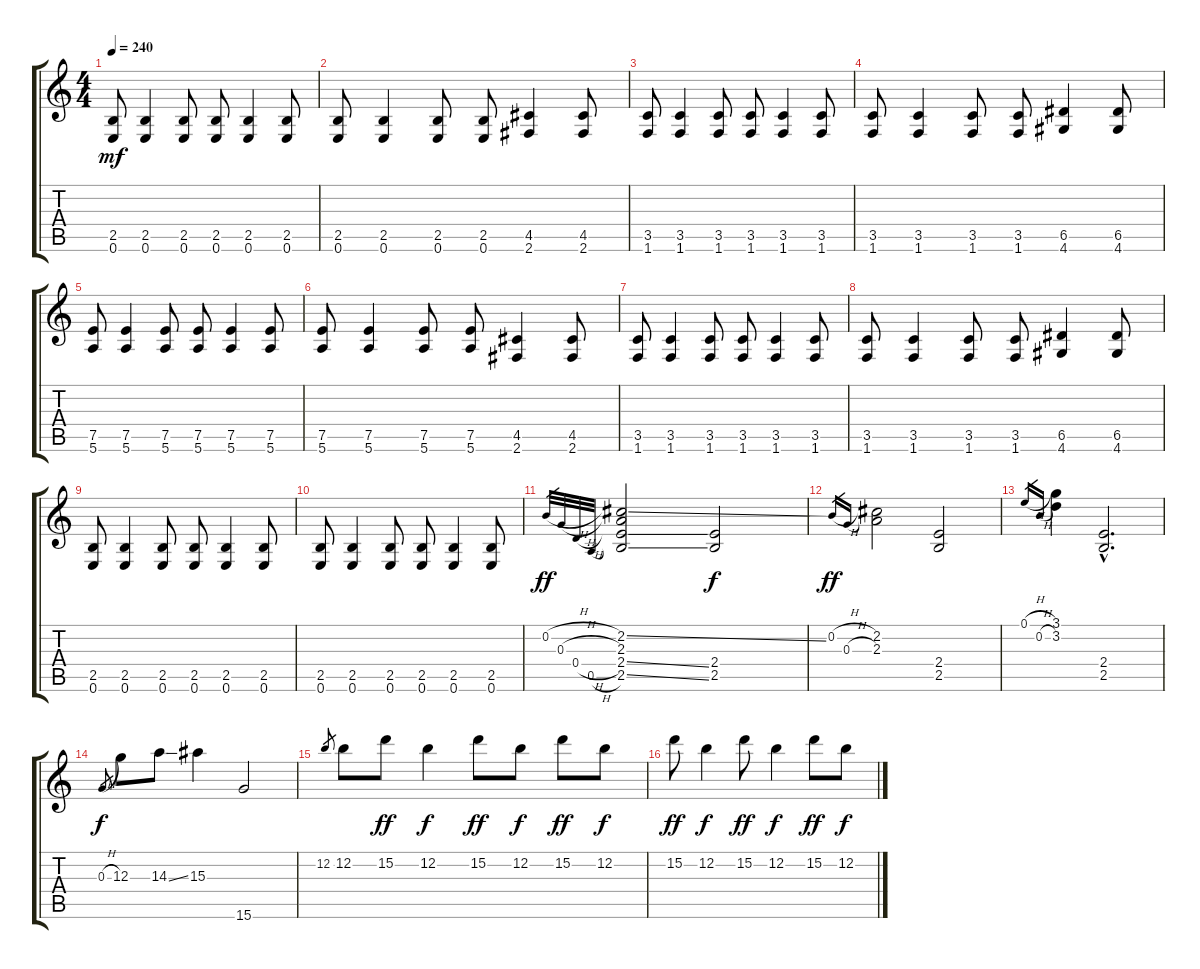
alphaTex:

\track "" {instrument distortionguitar}
\staff {score tabs}
\tuning (E4 B3 G3 D3 A2 E2) {hide}
\ts (4 4)
\tempo 240
\clef g2
\ks c
(2.5 0.6).8{dy mf} (2.5 0.6).4 (2.5 0.6).8 (2.5 0.6).8 (2.5 0.6).4 (2.5 0.6).8 |
(2.5 0.6).8 (2.5 0.6).4 (2.5 0.6).8 (2.5 0.6).8 (4.5 2.6).4 (4.5 2.6).8 |
(3.5 1.6).8 (3.5 1.6).4 (3.5 1.6).8 (3.5 1.6).8 (3.5 1.6).4 (3.5 1.6).8 |
(3.5 1.6).8 (3.5 1.6).4 (3.5 1.6).8 (3.5 1.6).8 (6.5 4.6).4 (6.5 4.6).8 |
(7.5 5.6).8 (7.5 5.6).4 (7.5 5.6).8 (7.5 5.6).8 (7.5 5.6).4 (7.5 5.6).8 |
(7.5 5.6).8 (7.5 5.6).4 (7.5 5.6).8 (7.5 5.6).8 (4.5 2.6).4 (4.5 2.6).8 |
(3.5 1.6).8 (3.5 1.6).4 (3.5 1.6).8 (3.5 1.6).8 (3.5 1.6).4 (3.5 1.6).8 |
(3.5 1.6).8 (3.5 1.6).4 (3.5 1.6).8 (3.5 1.6).8 (6.5 4.6).4 (6.5 4.6).8 |
(2.5 0.6).8 (2.5 0.6).4 (2.5 0.6).8 (2.5 0.6).8 (2.5 0.6).4 (2.5 0.6).8 |
(2.5 0.6).8 (2.5 0.6).4 (2.5 0.6).8 (2.5 0.6).8 (2.5 0.6).4 (2.5 0.6).8 |
0.2{h}.32{gr dy ff} 0.3{h}.32{gr} 0.4{h}.32{gr} 0.5{h}.32{gr} (2.2{ss} 2.3 2.4{ss} 2.5{ss}).2 (2.4 2.5).2{dy f} |
0.2{h}.16{gr dy ff} 0.3{h}.16{gr} (2.2 2.3).2 (2.4 2.5).2 |
0.1{h}.16{gr} 0.2{h}.16{gr} (3.1 3.2).4 (2.4{hac} 2.5{hac}).2{d} |
0.3{h}.8{gr dy f} 12.3.8 14.3{ss}.8 15.3.4 15.6.2 |
12.2.8{gr} 12.2.8 15.2.8{dy ff} 12.2.4{dy f} 15.2.8{dy ff} 12.2.8{dy f} 15.2.8{dy ff} 12.2.8{dy f} |
15.2.8{dy ff} 12.2.4{dy f} 15.2.8{dy ff} 12.2.4{dy f} 15.2.8{dy ff} 12.2.8{dy f}
